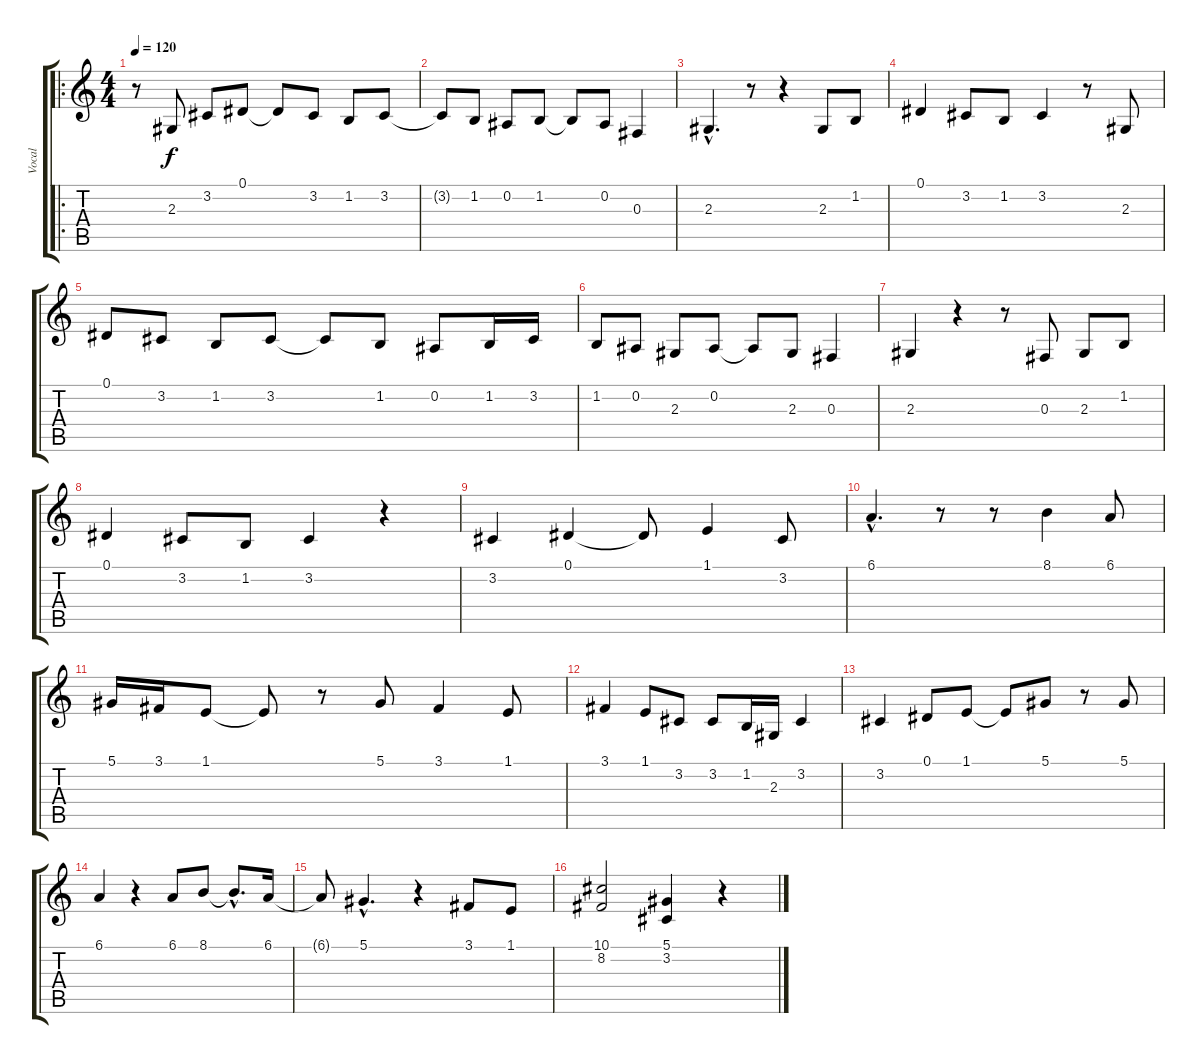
\track ("Vocal" "Vocal") {instrument lead6voice}
\staff {score tabs}
\tuning (Eb4 Bb3 Gb3 Db3 Ab2 Eb2) {hide}
\ro
\ts (4 4)
\tempo 120
\clef g2
\ks c
r.8{dy f} 2.3.8 3.2.8 0.1.8 0.1{t}.8 3.2.8 1.2.8 3.2.8 |
3.2{t}.8 1.2.8 0.2.8 1.2.8 1.2{t}.8 0.2.8 0.3.4 |
2.3{hac}.4{d} r.8 r.4 2.3.8 1.2.8 |
0.1.4 3.2.8 1.2.8 3.2.4 r.8 2.3.8 |
0.1.8 3.2.8 1.2.8 3.2.8 3.2{t}.8 1.2.8 0.2.8 1.2.16 3.2.16 |
1.2.8 0.2.8 2.3.8 0.2.8 0.2{t}.8 2.3.8 0.3.4 |
2.3.4 r.4 r.8 0.3.8 2.3.8 1.2.8 |
0.1.4 3.2.8 1.2.8 3.2.4 r.4 |
3.2.4 0.1.4 0.1{t}.8 1.1.4 3.2.8 |
6.1{hac}.4{d} r.8 r.8 8.1.4 6.1.8 |
5.1.16 3.1.16 1.1.8 1.1{t}.8 r.8 5.1.8 3.1.4 1.1.8 |
3.1.4 1.1.8 3.2.8 3.2.8 1.2.16 2.3.16 3.2.4 |
3.2.4 0.1.8 1.1.8 1.1{t}.8 5.1.8 r.8 5.1.8 |
6.1.4 r.4 6.1.8 8.1.8 8.1{hac t}.8{d} 6.1.16 |
6.1{t}.8 5.1{hac}.4{d} r.4 3.1.8 1.1.8 |
(10.1 8.2).2 (5.1 3.2).4 r.4
